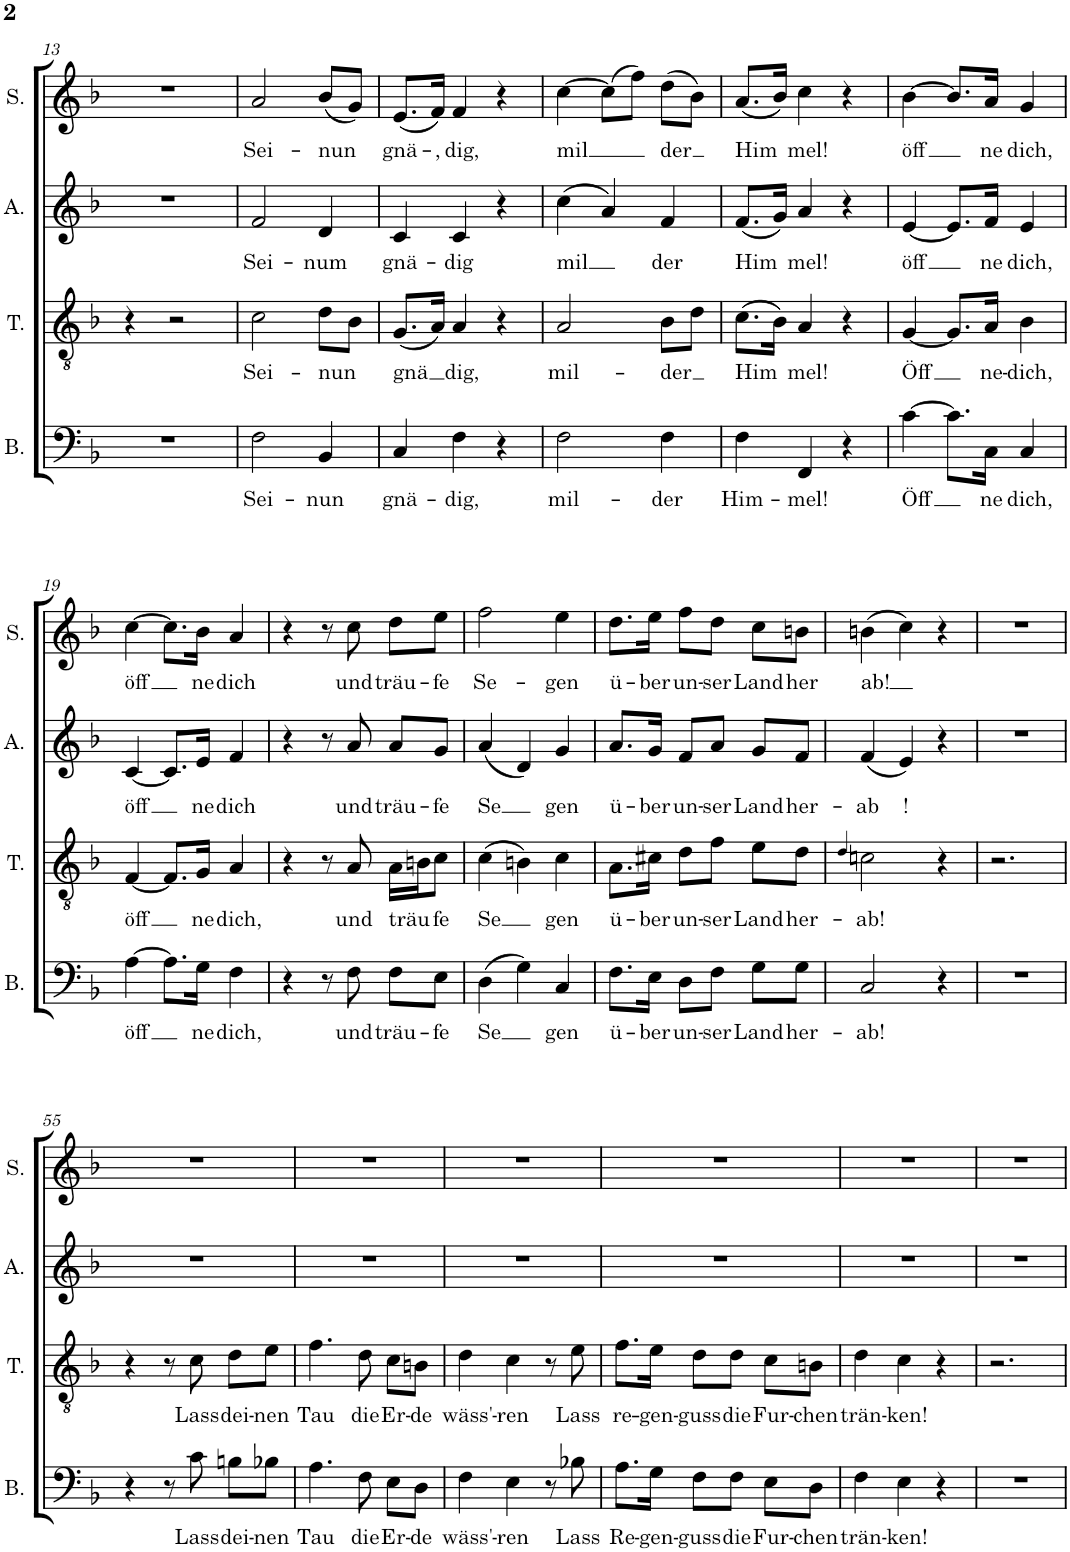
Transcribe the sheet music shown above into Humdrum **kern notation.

**kern	**text	**kern	**text	**kern	**text	**kern	**text
*part4	*part4	*part3	*part3	*part2	*part2	*part1	*part1
*staff4	*staff4	*staff3	*staff3	*staff2	*staff2	*staff1	*staff1
*I"Bass	*	*I"Tenor	*	*I"Alto	*	*I"Soprano	*
*I'B.	*	*I'T.	*	*I'A.	*	*I'S.	*
!!LO:PB:g=z
*clefF4	*	*clefGv2	*	*clefG2	*	*clefG2	*
*k[b-]	*	*k[b-]	*	*k[b-]	*	*k[b-]	*
*M3/4	*	*M3/4	*	*M3/4	*	*M3/4	*
=13	=13	=13	=13	=13	=13	=13	=13
2.r	.	4r	.	2.r	.	2.r	.
.	.	2r	.	.	.	.	.
=14	=14	=14	=14	=14	=14	=14	=14
!	!LO:LY:b	!	!LO:LY:b	!	!LO:LY:b	!	!LO:LY:b
2F\	Sei-	2c\	Sei-	2f/	Sei-	2a/	Sei-
!	!LO:LY:b	!	!LO:LY:b	!	!LO:LY:b	!	!LO:LY:b
4BB-/	-nun	8d\L	-nun	4d/	-num	(8b-/L	-nun
.	.	8B-\J	.	.	.	8g/J)	.
=15	=15	=15	=15	=15	=15	=15	=15
!	!LO:LY:b	!	!LO:LY:b	!	!LO:LY:b	!	!LO:LY:b
4C/	gnä-	(8.G/L	gnä	4c/	gnä-	(8.e/L	gnä-
!	!	!	!	!	!	!	!LO:LY:b
.	.	16A/Jk)	.	.	.	16f/Jk)	-,
!	!LO:LY:b	!	!LO:LY:b	!	!LO:LY:b	!	!LO:LY:b
4F\	-dig,	4A/	dig,	4c/	-dig	4f/	dig,
4r	.	4r	.	4r	.	4r	.
=16	=16	=16	=16	=16	=16	=16	=16
!	!LO:LY:b	!	!LO:LY:b	!	!LO:LY:b	!	!LO:LY:b
2F\	mil-	2A/	mil-	(4cc\	mil	[4cc\	mil
.	.	.	.	4a/)	.	(8cc\L]	.
.	.	.	.	.	.	8ff\J)	.
!	!LO:LY:b	!	!LO:LY:b	!	!LO:LY:b	!	!LO:LY:b
4F\	-der	8B-\L	-der	4f/	der	(8dd\L	der
.	.	8d\J	.	.	.	8b-\J)	.
=17	=17	=17	=17	=17	=17	=17	=17
!	!LO:LY:b	!	!LO:LY:b	!	!LO:LY:b	!	!LO:LY:b
4F\	Him-	(8.c\L	Him	(8.f/L	Him	(8.a/L	Him
.	.	16B-\Jk)	.	16g/Jk)	.	16b-/Jk)	.
!	!LO:LY:b	!	!LO:LY:b	!	!LO:LY:b	!	!LO:LY:b
4FF/	-mel!	4A/	mel!	4a/	mel!	4cc\	mel!
4r	.	4r	.	4r	.	4r	.
=18	=18	=18	=18	=18	=18	=18	=18
!	!LO:LY:b	!	!LO:LY:b	!	!LO:LY:b	!	!LO:LY:b
[4c\	Öff	[4G/	Öff	[4e/	öff	[4b-\	öff
8.c\L]	.	8.G/L]	.	8.e/L]	.	8.b-/L]	.
!	!LO:LY:b	!	!LO:LY:b	!	!LO:LY:b	!	!LO:LY:b
16C\Jk	ne	16A/Jk	ne-	16f/Jk	ne	16a/Jk	ne
!	!LO:LY:b	!	!LO:LY:b	!	!LO:LY:b	!	!LO:LY:b
4C/	dich,	4B-\	-dich,	4e/	dich,	4g/	dich,
!!LO:LB:g=z
=19	=19	=19	=19	=19	=19	=19	=19
!	!LO:LY:b	!	!LO:LY:b	!	!LO:LY:b	!	!LO:LY:b
[4A\	öff	[4F/	öff	[4c/	öff	[4cc\	öff
8.A\L]	.	8.F/L]	.	8.c/L]	.	8.cc\L]	.
!	!LO:LY:b	!	!LO:LY:b	!	!LO:LY:b	!	!LO:LY:b
16G\Jk	ne	16G/Jk	ne	16e/Jk	ne	16b-\Jk	ne
!	!LO:LY:b	!	!LO:LY:b	!	!LO:LY:b	!	!LO:LY:b
4F\	dich,	4A/	dich,	4f/	dich	4a/	dich
=20	=20	=20	=20	=20	=20	=20	=20
4r	.	4r	.	4r	.	4r	.
8r	.	8r	.	8r	.	8r	.
!	!LO:LY:b	!	!LO:LY:b	!	!LO:LY:b	!	!LO:LY:b
8F\	und	8A/	und	8a/	und	8cc\	und
!	!LO:LY:b	!	!LO:LY:b	!	!LO:LY:b	!	!LO:LY:b
8F\L	träu-	16A\LL	träu	8a/L	träu-	8dd\L	träu-
.	.	16Bn\J	.	.	.	.	.
!	!LO:LY:b	!	!LO:LY:b	!	!LO:LY:b	!	!LO:LY:b
8E\J	-fe	8c\J	fe	8g/J	-fe	8ee\J	-fe
=21	=21	=21	=21	=21	=21	=21	=21
!	!LO:LY:b	!	!LO:LY:b	!	!LO:LY:b	!	!LO:LY:b
(4D\	Se	(4c\	Se	(4a/	Se	2ff\	Se-
4G\)	.	4Bn\)	.	4d/)	.	.	.
!	!LO:LY:b	!	!LO:LY:b	!	!LO:LY:b	!	!LO:LY:b
4C/	gen	4c\	gen	4g/	gen	4ee\	-gen
=22	=22	=22	=22	=22	=22	=22	=22
!	!LO:LY:b	!	!LO:LY:b	!	!LO:LY:b	!	!LO:LY:b
8.F\L	ü-	8.A\L	ü-	8.a/L	ü-	8.dd\L	ü-
!	!LO:LY:b	!	!LO:LY:b	!	!LO:LY:b	!	!LO:LY:b
16E\Jk	-ber	16c#X\Jk	-ber	16g/Jk	-ber	16ee\Jk	-ber
!	!LO:LY:b	!	!LO:LY:b	!	!LO:LY:b	!	!LO:LY:b
8D\L	un-	8d\L	un-	8f/L	un-	8ff\L	un-
!	!LO:LY:b	!	!LO:LY:b	!	!LO:LY:b	!	!LO:LY:b
8F\J	-ser	8f\J	-ser	8a/J	-ser	8dd\J	-ser
!	!LO:LY:b	!	!LO:LY:b	!	!LO:LY:b	!	!LO:LY:b
8G\L	Land	8e\L	Land	8g/L	Land	8cc\L	Land
!	!LO:LY:b	!	!LO:LY:b	!	!LO:LY:b	!	!LO:LY:b
8G\J	her-	8d\J	her-	8f/J	her-	8bn\J	her
=23	=23	=23	=23	=23	=23	=23	=23
.	.	4qd/	.	.	.	.	.
!	!LO:LY:b	!	!LO:LY:b	!	!LO:LY:b	!	!LO:LY:b
2C/	-ab!	2cn\	-ab!	(4f/	-ab	(4bn\	ab!
!	!	!	!	!	!LO:LY:b	!	!
.	.	.	.	4e/)	\!	4cc\)	.
4r	.	4r	.	4r	.	4r	.
=24	=24	=24	=24	=24	=24	=24	=24
2.r	.	2.r	.	2.r	.	2.r	.
!!LO:LB:g=z
=55	=55	=55	=55	=55	=55	=55	=55
4r	.	4r	.	2.r	.	2.r	.
8r	.	8r	.	.	.	.	.
!	!LO:LY:b	!	!LO:LY:b	!	!	!	!
8c\	Lass	8c\	Lass	.	.	.	.
!	!LO:LY:b	!	!LO:LY:b	!	!	!	!
8Bn\L	dei-	8d\L	dei-	.	.	.	.
!	!LO:LY:b	!	!LO:LY:b	!	!	!	!
8B-X\J	-nen	8e\J	-nen	.	.	.	.
=56	=56	=56	=56	=56	=56	=56	=56
!	!LO:LY:b	!	!LO:LY:b	!	!	!	!
4.A\	Tau	4.f\	Tau	2.r	.	2.r	.
!	!LO:LY:b	!	!LO:LY:b	!	!	!	!
8F\	die	8d\	die	.	.	.	.
!	!LO:LY:b	!	!LO:LY:b	!	!	!	!
8E\L	Er-	8c\L	Er-	.	.	.	.
!	!LO:LY:b	!	!LO:LY:b	!	!	!	!
8D\J	-de	8Bn\J	-de	.	.	.	.
=57	=57	=57	=57	=57	=57	=57	=57
!	!LO:LY:b	!	!LO:LY:b	!	!	!	!
4F\	wäss'-	4d\	wäss'-	2.r	.	2.r	.
!	!LO:LY:b	!	!LO:LY:b	!	!	!	!
4E\	-ren	4c\	-ren	.	.	.	.
8r	.	8r	.	.	.	.	.
!	!LO:LY:b	!	!LO:LY:b	!	!	!	!
8B-X\	Lass	8e\	Lass	.	.	.	.
=58	=58	=58	=58	=58	=58	=58	=58
!	!LO:LY:b	!	!LO:LY:b	!	!	!	!
8.A\L	Re-	8.f\L	re-	2.r	.	2.r	.
!	!LO:LY:b	!	!LO:LY:b	!	!	!	!
16G\Jk	-gen-	16e\Jk	-gen-	.	.	.	.
!	!LO:LY:b	!	!LO:LY:b	!	!	!	!
8F\L	-guss	8d\L	-guss	.	.	.	.
!	!LO:LY:b	!	!LO:LY:b	!	!	!	!
8F\J	die	8d\J	die	.	.	.	.
!	!LO:LY:b	!	!LO:LY:b	!	!	!	!
8E\L	Fur-	8c\L	Fur-	.	.	.	.
!	!LO:LY:b	!	!LO:LY:b	!	!	!	!
8D\J	-chen	8Bn\J	-chen	.	.	.	.
=59	=59	=59	=59	=59	=59	=59	=59
!	!LO:LY:b	!	!LO:LY:b	!	!	!	!
4F\	trän-	4d\	trän-	2.r	.	2.r	.
!	!LO:LY:b	!	!LO:LY:b	!	!	!	!
4E\	-ken!	4c\	-ken!	.	.	.	.
4r	.	4r	.	.	.	.	.
=60	=60	=60	=60	=60	=60	=60	=60
2.r	.	2.r	.	2.r	.	2.r	.
=	=	=	=	=	=	=	=
*-	*-	*-	*-	*-	*-	*-	*-
